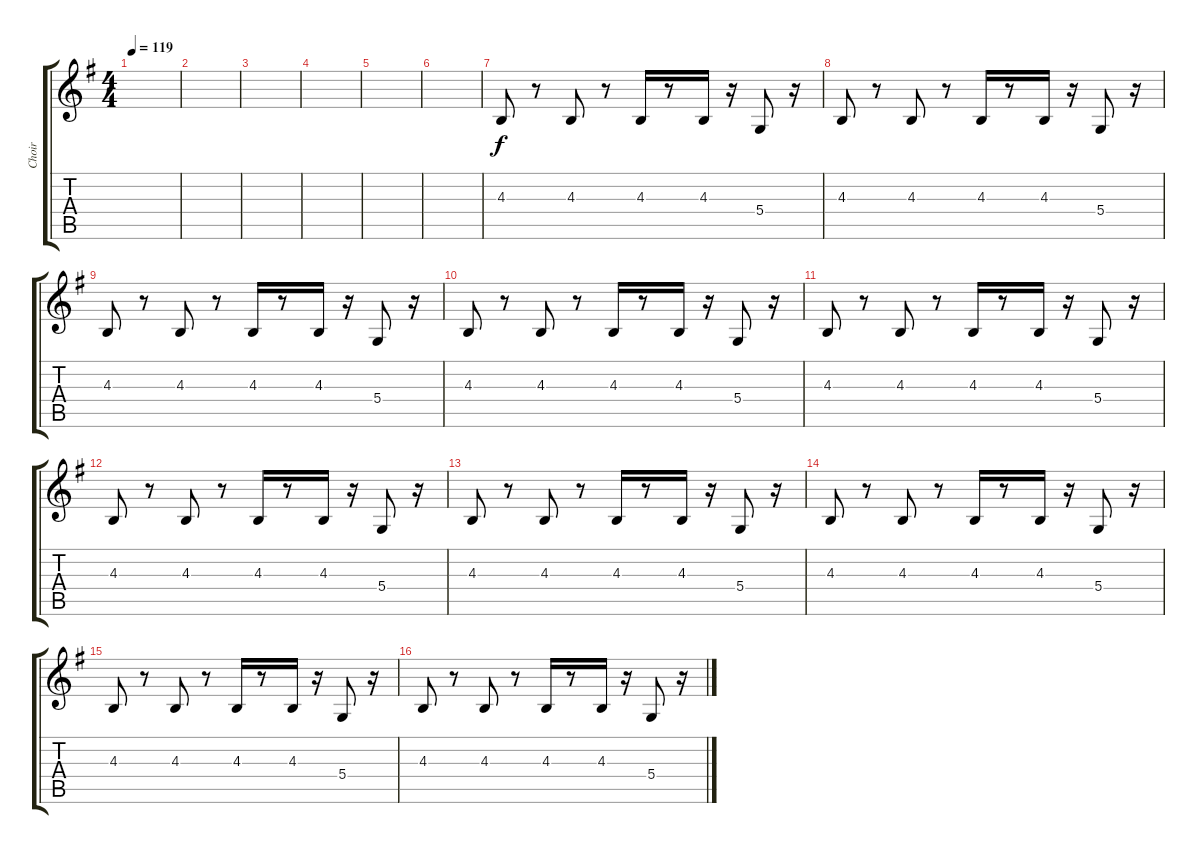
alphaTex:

\track ("Choir" "Choir") {instrument accordion}
\staff {score tabs}
\tuning (E4 B3 G3 D3 A2 E2) {hide}
\ts (4 4)
\tempo 119
\clef g2
\ks g
|
|
|
|
|
|
4.3.8 r.8 4.3.8 r.8 4.3.16 r.8 4.3.16 r.16 5.4.8 r.16 |
4.3.8 r.8 4.3.8 r.8 4.3.16 r.8 4.3.16 r.16 5.4.8 r.16 |
4.3.8 r.8 4.3.8 r.8 4.3.16 r.8 4.3.16 r.16 5.4.8 r.16 |
4.3.8 r.8 4.3.8 r.8 4.3.16 r.8 4.3.16 r.16 5.4.8 r.16 |
4.3.8 r.8 4.3.8 r.8 4.3.16 r.8 4.3.16 r.16 5.4.8 r.16 |
4.3.8 r.8 4.3.8 r.8 4.3.16 r.8 4.3.16 r.16 5.4.8 r.16 |
4.3.8 r.8 4.3.8 r.8 4.3.16 r.8 4.3.16 r.16 5.4.8 r.16 |
4.3.8 r.8 4.3.8 r.8 4.3.16 r.8 4.3.16 r.16 5.4.8 r.16 |
4.3.8 r.8 4.3.8 r.8 4.3.16 r.8 4.3.16 r.16 5.4.8 r.16 |
4.3.8 r.8 4.3.8 r.8 4.3.16 r.8 4.3.16 r.16 5.4.8 r.16
